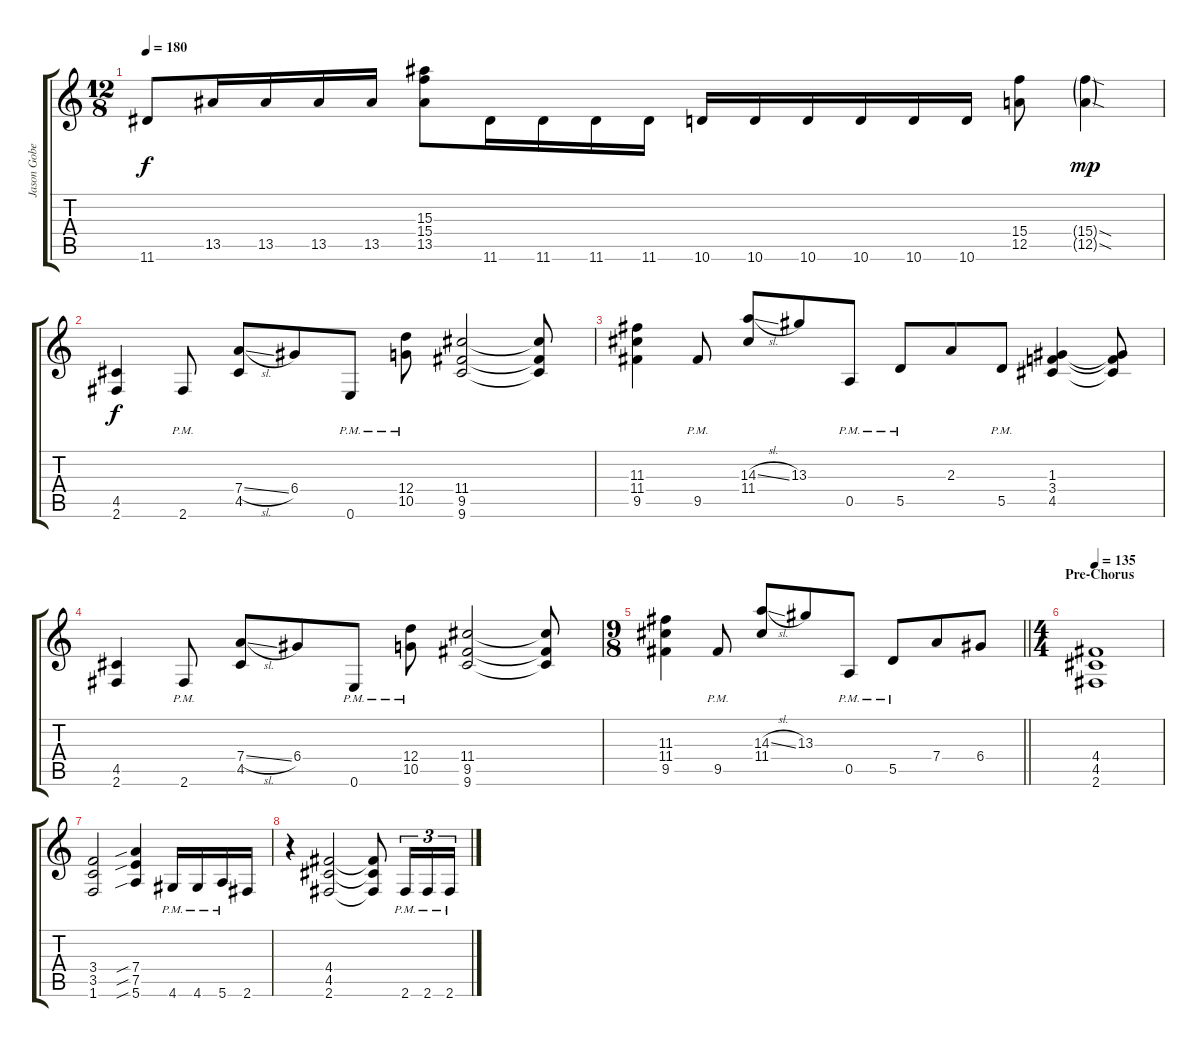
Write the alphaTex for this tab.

\track ("Jason Gobel (Right Channel)" "Jason Gobe") {instrument distortionguitar}
\staff {score tabs}
\tuning (E4 B3 G3 D3 A2 E2) {hide}
\ts (12 8)
\tempo 180
\clef g2
\ks c
11.6.8{dy f} 13.5.16 13.5.16 13.5.16 13.5.16 (15.3 15.4 13.5).8 11.6.16 11.6.16 11.6.16 11.6.16 10.6.16 10.6.16 10.6.16 10.6.16 10.6.16 10.6.16 (15.4 12.5).8 (15.4{sod g} 12.5{sod g}).4{dy mp} |
(4.5 2.6).4{dy f} 2.6{pm}.8 (7.4{sl} 4.5).8 6.4.8 0.6{pm}.8 (12.4{pm} 10.5{pm}).8 (11.4 9.5 9.6).2 (11.4{t} 9.5{t} 9.6{t}).8 |
(11.3 11.4 9.5).4 9.5{pm}.8 (14.3{sl} 11.4).8 13.3.8 0.5{pm}.8 5.5{pm}.8 2.3.8 5.5{pm}.8 (1.3 3.4 4.5).4 (1.3{t} 3.4{t} 4.5{t}).8 |
(4.5 2.6).4 2.6{pm}.8 (7.4{sl} 4.5).8 6.4.8 0.6{pm}.8 (12.4{pm} 10.5{pm}).8 (11.4 9.5 9.6).2 (11.4{t} 9.5{t} 9.6{t}).8 |
\ts (9 8)
\barLineRight lightlight
(11.3 11.4 9.5).4 9.5{pm}.8 (14.3{sl} 11.4).8 13.3.8 0.5{pm}.8 5.5{pm}.8 7.4.8 6.4.8 |
\ts (4 4)
\section ("" "Pre-Chorus")
\tempo 135
(4.4 4.5 2.6).1 |
(3.4 3.5 1.6).2 (7.4{sib} 7.5{sib} 5.6{sib}).4 4.6{pm}.16 4.6{pm}.16 5.6{pm}.16 2.6.16 |
r.4 (4.4 4.5 2.6).2 (4.4{t} 4.5{t} 2.6{t}).8 2.6{pm}.16{tu (3 2)} 2.6{pm}.16{tu (3 2)} 2.6{pm}.16{tu (3 2)}
